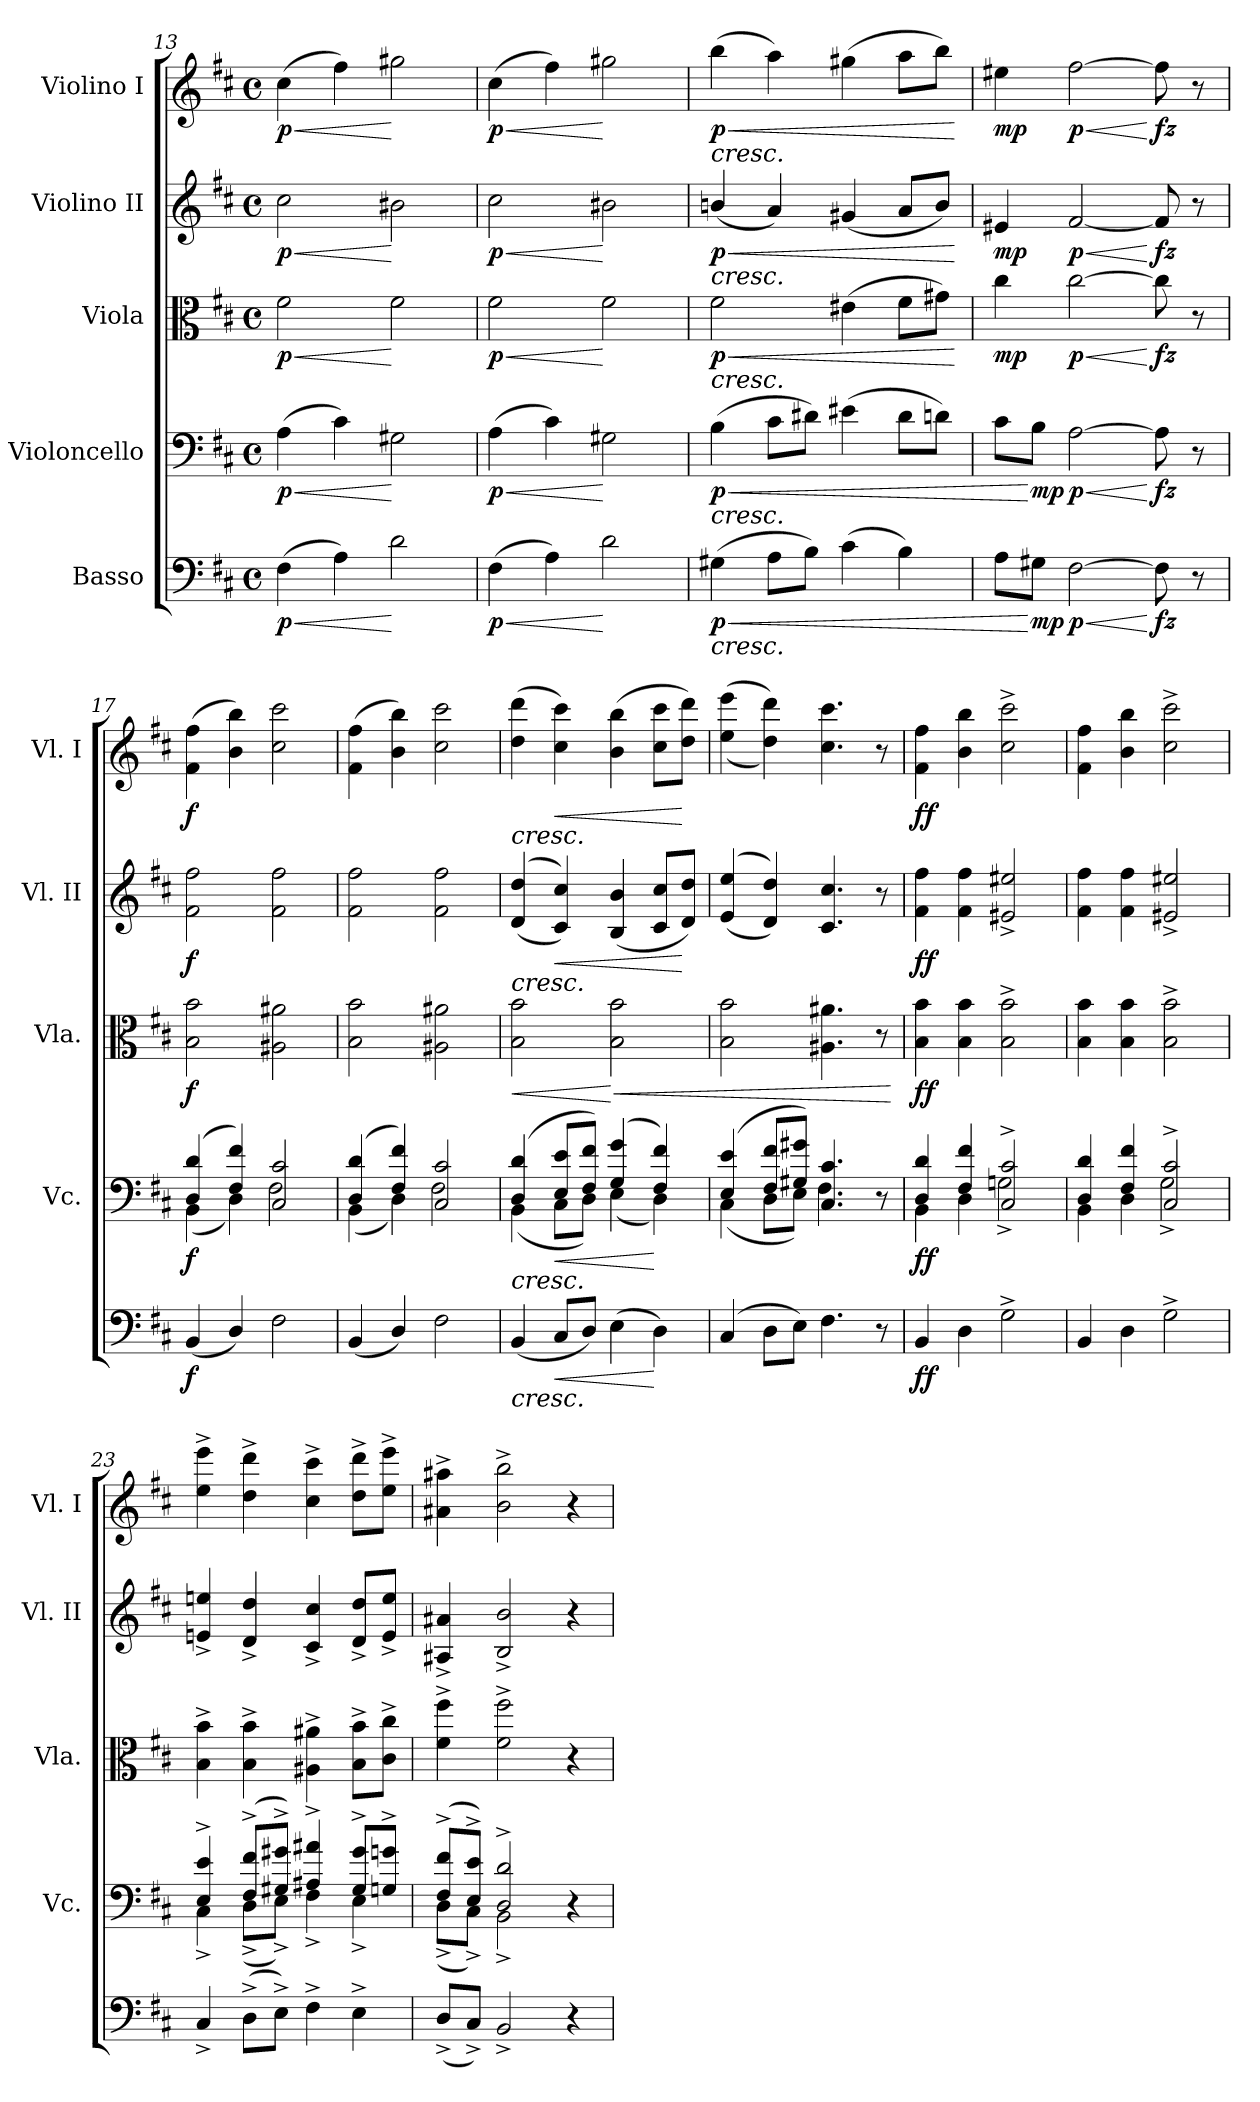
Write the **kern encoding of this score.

**kern	**dynam	**kern	**dynam	**kern	**dynam	**kern	**dynam	**kern	**dynam
*part5	*part5	*part4	*part4	*part3	*part3	*part2	*part2	*part1	*part1
*staff5	*staff5	*staff4	*staff4	*staff3	*staff3	*staff2	*staff2	*staff1	*staff1
*I"Basso	*	*I"Violoncello	*	*I"Viola	*	*I"Violino II	*	*I"Violino I	*
*	*	*I'Vc.	*	*I'Vla.	*	*I'Vl. II	*	*I'Vl. I	*
*clefF4	*	*clefF4	*	*clefC3	*	*clefG2	*	*clefG2	*
*ITrd7c12	*	*	*	*	*	*	*	*	*
*k[f#c#]	*	*k[f#c#]	*	*k[f#c#]	*	*k[f#c#]	*	*k[f#c#]	*
*M4/4	*	*M4/4	*	*M4/4	*	*M4/4	*	*M4/4	*
*met(c)	*	*met(c)	*	*met(c)	*	*met(c)	*	*met(c)	*
=13	=13	=13	=13	=13	=13	=13	=13	=13	=13
!	!LO:HP:b	!	!LO:HP:b	!	!LO:HP:b	!	!LO:HP:b	!	!LO:HP:b
!	!LO:DY:n=1:b	!	!LO:DY:n=1:b	!	!LO:DY:n=1:b	!	!LO:DY:n=1:b	!	!LO:DY:n=1:b
(>4FF#\	< p	(>4A\	< p	2f#\	< p	2cc#\	< p	(>4cc#\	< p
4AA\)	.	4c#\)	.	.	.	.	.	4ff#\)	.
2D\	[	2G#X\	[	2f#\	[	2b#X\	[	2gg#X\	[
=14	=14	=14	=14	=14	=14	=14	=14	=14	=14
!	!LO:HP:b	!	!LO:HP:b	!	!LO:HP:b	!	!LO:HP:b	!	!LO:HP:b
!	!LO:DY:n=1:b	!	!LO:DY:n=1:b	!	!LO:DY:n=1:b	!	!LO:DY:n=1:b	!	!LO:DY:n=1:b
(>4FF#\	< p	(>4A\	< p	2f#\	< p	2cc#\	< p	(>4cc#\	< p
4AA\)	.	4c#\)	.	.	.	.	.	4ff#\)	.
2D\	[	2G#X\	[	2f#\	[	2b#X\	[	2gg#X\	[
=15	=15	=15	=15	=15	=15	=15	=15	=15	=15
!	!	!	!	!	!	!	!	!LO:TX:b:i:t=cresc.	!
!	!	!	!	!	!	!LO:TX:b:i:t=cresc.	!	!	!
!	!	!	!	!LO:TX:b:i:t=cresc.	!	!	!	!	!
!	!	!LO:TX:b:i:t=cresc.	!	!	!	!	!	!	!
!LO:TX:b:i:t=cresc.	!	!	!	!	!	!	!	!	!
!	!LO:HP:b	!	!LO:HP:b	!	!LO:HP:b	!	!LO:HP:b	!	!LO:HP:b
!	!LO:DY:n=1:b	!	!LO:DY:n=1:b	!	!LO:DY:n=1:b	!	!LO:DY:n=1:b	!	!LO:DY:n=1:b
(>4GG#X\	< p	(>4B\	< p	2f#\	< p	(<4bn/	< p	(>4bb\	< p
8AA\L	.	8c#\L	.	.	.	4a/)	.	4aa\)	.
8BB\J)	.	8d#X\J)	.	.	.	.	.	.	.
(>4C#\	.	(>4e#X\	.	(>4e#X\	.	(<4g#X/	.	(>4gg#X\	.
4BB\)	.	8d#\L	.	8f#\L	.	8a/L	.	8aa\L	.
.	.	8dn\J)	.	8g#X\J)	.	8b/J)	.	8bb\J)	.
.	.	.	.	.	[	.	[	.	[
!!LO:PB:g=z
=16	=16	=16	=16	=16	=16	=16	=16	=16	=16
!	!	!	!	!	!LO:DY:b	!	!LO:DY:b	!	!LO:DY:b
8AA\L	.	8c#\L	.	4cc#\	mp	4e#X/	mp	4ee#X\	mp
!	!LO:DY:n=1:b	!	!LO:DY:n=1:b	!	!	!	!	!	!
8GG#X\J	[ mp	8B\J	[ mp	.	.	.	.	.	.
!	!LO:HP:b	!	!LO:HP:b	!	!LO:HP:b	!	!LO:HP:b	!	!LO:HP:b
!	!LO:DY:n=2:b	!	!LO:DY:n=2:b	!	!LO:DY:n=1:b	!	!LO:DY:n=1:b	!	!LO:DY:n=1:b
[2FF#\	< p	[2A\	< p	[2cc#\	< p	[2f#/	< p	[2ff#\	< p
!	!LO:DY:n=3:b	!	!LO:DY:n=3:b	!	!LO:DY:n=2:b	!	!LO:DY:n=2:b	!	!LO:DY:n=2:b
8FF#\]	[ fz	8A\]	[ fz	8cc#\]	[ fz	8f#/]	[ fz	8ff#\]	[ fz
8r	.	8r	.	8r	.	8r	.	8r	.
=17	=17	=17	=17	=17	=17	=17	=17	=17	=17
*	*	*^	*	*	*	*	*	*	*
!	!LO:DY:b	!	!	!LO:DY:b	!	!LO:DY:b	!	!LO:DY:b	!	!LO:DY:b
(<4BBB/	f	(>4D/ 4d/	(<4BB\	f	2B\ 2b\	f	2f#\ 2ff#\	f	(>4f#\ 4ff#\	f
4DD/)	.	4F#/ 4f#/)	4D\)	.	.	.	.	.	4b\ 4bb\)	.
2FF#\	.	2C#/ 2c#/	2F#\	.	2A#X\ 2a#X\	.	2f#\ 2ff#\	.	2cc#\ 2ccc#\	.
=18	=18	=18	=18	=18	=18	=18	=18	=18	=18	=18
(<4BBB/	.	(>4D/ 4d/	(<4BB\	.	2B\ 2b\	.	2f#\ 2ff#\	.	(>4f#\ 4ff#\	.
4DD/)	.	4F#/ 4f#/)	4D\)	.	.	.	.	.	4b\ 4bb\)	.
2FF#\	.	2C#/ 2c#/	2F#\	.	2A#X\ 2a#X\	.	2f#\ 2ff#\	.	2cc#\ 2ccc#\	.
=19	=19	=19	=19	=19	=19	=19	=19	=19	=19	=19
!	!LO:HP:b	!	!	!LO:HP:b	!	!LO:HP:b	!	!LO:HP:b	!	!LO:HP:b
(<4BBB/	<	(>4D/ 4d/	(<4BB\	<	2B\ 2b\	<	(>(<4d/ 4dd/	<	(>4dd\ 4ddd\	<
!	!LO:HP:b	!	!	!LO:HP:b	!	!	!	!LO:HP:b	!	!LO:HP:b
8CC#/L	<	8E/ 8e/L	8C#\L	<	.	.	4c#/ 4cc#/))	<	4cc#\ 4ccc#\)	<
8DD/J)	.	8F#/ 8f#/J)	8D\J)	.	.	.	.	.	.	.
!	!	!	!	!	!	!LO:HP:n=1:b	!	!	!	!
(>4EE\	.	(>4G/ 4g/	(<4E\	.	2B\ 2b\	[ <	(<4B/ 4b/	.	(>4b\ 4bb\	.
4DD\)	[	4F#/ 4f#/)	4D\)	[	.	.	8c#/ 8cc#/L	.	8cc#\ 8ccc#\L	.
.	.	.	.	.	.	.	8d/ 8dd/J)	[	8dd\ 8ddd\J)	[
=20	=20	=20	=20	=20	=20	=20	=20	=20	=20	=20
(>4CC#/	.	(>4E/ 4e/	(<4C#\	.	2B\ 2b\	.	(>(<4e/ 4ee/	.	(<(>4ee\ 4eee\	.
8DD\L	.	8F#/ 8f#/L	8D\L	.	.	.	4d/ 4dd/))	.	4dd\ 4ddd\))	.
8EE\J)	.	8G#X/ 8g#X/J)	8E\J)	.	.	.	.	.	.	.
4.FF#\	.	4.C#/ 4.c#/	4.F#\	.	4.A#X\ 4.a#X\	.	4.c#/ 4.cc#/	.	4.cc#\ 4.ccc#\	.
8r	.	8r	8ryy	.	8r	.	8r	.	8r	.
*	*	*v	*v	*	*	*	*	*	*	*
.	[	.	[	.	[	.	[	.	[
=21	=21	=21	=21	=21	=21	=21	=21	=21	=21
*	*	*^	*	*	*	*	*	*	*
!	!LO:DY:b	!	!	!LO:DY:b	!	!LO:DY:b	!	!LO:DY:b	!	!LO:DY:b
4BBB/	ff	4D/ 4d/	4BB\	ff	4B\ 4b\	ff	4f#\ 4ff#\	ff	4f#\ 4ff#\	ff
4DD\	.	4F#/ 4f#/	4D\	.	4B\ 4b\	.	4f#\ 4ff#\	.	4b\ 4bb\	.
2GG^\	.	2C#/^ 2c#/^	2Gn^\	.	2B\^ 2b\^	.	2e#X/^ 2ee#X/^	.	2cc#\^ 2ccc#\^	.
=22	=22	=22	=22	=22	=22	=22	=22	=22	=22	=22
4BBB/	.	4D/ 4d/	4BB\	.	4B\ 4b\	.	4f#\ 4ff#\	.	4f#\ 4ff#\	.
4DD\	.	4F#/ 4f#/	4D\	.	4B\ 4b\	.	4f#\ 4ff#\	.	4b\ 4bb\	.
2GG^\	.	2C#/^ 2c#/^	2G^\	.	2B\^ 2b\^	.	2e#X/^ 2ee#X/^	.	2cc#\^ 2ccc#\^	.
!!LO:LB:g=z
=23	=23	=23	=23	=23	=23	=23	=23	=23	=23	=23
4CC#^/	.	4E/^ 4e/^	4C#^\	.	4B\^ 4b\^	.	4en/^ 4een/^	.	4ee\^ 4eee\^	.
(>8DD^\L	.	(>8F#/^ 8f#/^L	(<8D^\L	.	4B\^ 4b\^	.	4d/^ 4dd/^	.	4dd\^ 4ddd\^	.
8EE^\J)	.	8G#X/^ 8g#X/^J)	8E^\J)	.	.	.	.	.	.	.
4FF#^\	.	4A#X/^ 4a#X/^	4F#^\	.	4A#X\^ 4a#X\^	.	4c#/^ 4cc#/^	.	4cc#\^ 4ccc#\^	.
4EE^\	.	8G#/^ 8g#/^L	4E^\	.	8B\^ 8b\^L	.	8d/^ 8dd/^L	.	8dd\^ 8ddd\^L	.
.	.	8Gn/^ 8gn/^J	.	.	8c#\^ 8cc#\^J	.	8e/^ 8ee/^J	.	8ee\^ 8eee\^J	.
=24	=24	=24	=24	=24	=24	=24	=24	=24	=24	=24
(<8DD^/L	.	(>8F#/^ 8f#/^L	(<8D^\L	.	4f#\^ 4ff#\^	.	4A#X/^ 4a#X/^	.	4a#X\^ 4aa#X\^	.
8CC#^/J)	.	8E/^ 8e/^J)	8C#^\J)	.	.	.	.	.	.	.
2BBB^/	.	2D/^ 2d/^	2BB^\	.	2f#\^ 2ff#\^	.	2B/^ 2b/^	.	2b\^ 2bb\^	.
4r	.	4r	4ryy	.	4r	.	4r	.	4r	.
*	*	*v	*v	*	*	*	*	*	*	*
=	=	=	=	=	=	=	=	=	=
*-	*-	*-	*-	*-	*-	*-	*-	*-	*-
